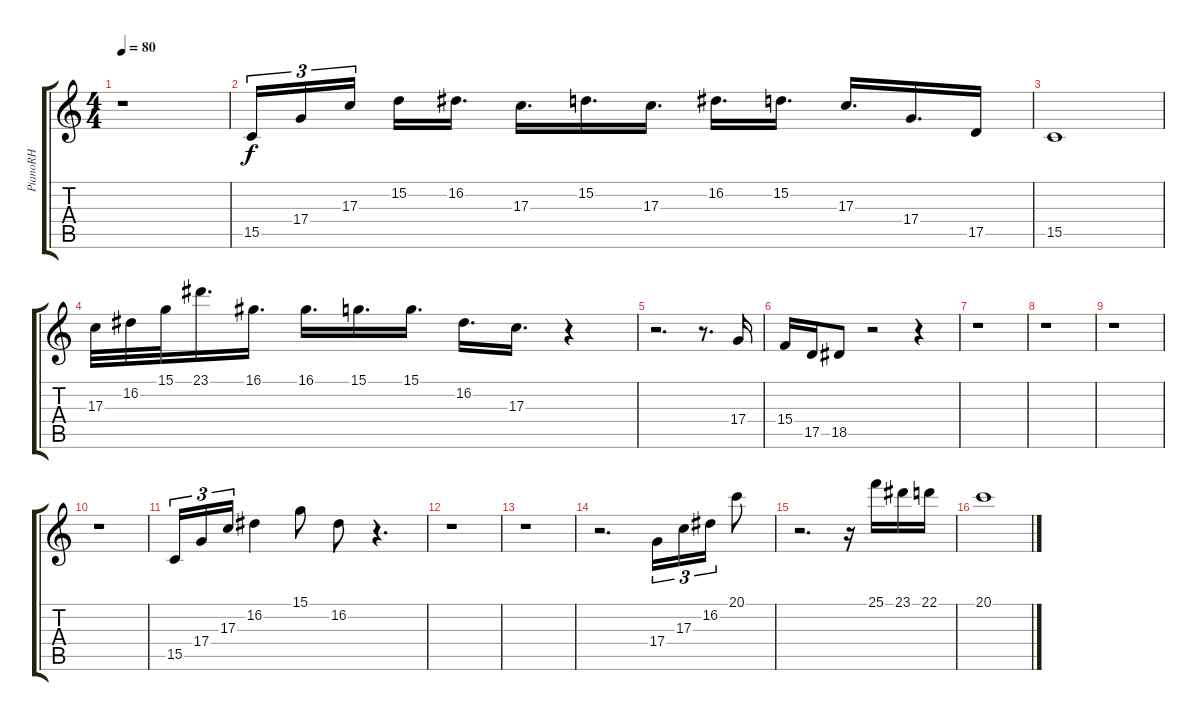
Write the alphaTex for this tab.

\track ("PianoRH" "PianoRH") {instrument acousticgrandpiano}
\staff {score tabs}
\tuning (E4 B3 G3 D3 A2 E2) {hide}
\ts (4 4)
\tempo 80
\clef g2
\ks c
r.1{dy f} |
15.5.16{tu (3 2)} 17.4.16{tu (3 2)} 17.3.16{tu (3 2) beam splitsecondary} 15.2.16 16.2.16{d} 17.3.16{d} 15.2.16{d} 17.3.16{d} 16.2.16{d} 15.2.16{d} 17.3.16{d} 17.4.16{d} 17.5.16 |
15.5.1 |
17.3.32 16.2.32 15.1.32 23.1.16{d} 16.1.16{d} 16.1.16{d} 15.1.16{d} 15.1.16{d} 16.2.16{d} 17.3.16{d} r.4 |
r.2{d} r.8{d} 17.4.16 |
15.4.16 17.5.16 18.5.8 r.2 r.4 |
r.1 |
r.1 |
r.1 |
r.1 |
15.5.16{tu (3 2)} 17.4.16{tu (3 2)} 17.3.16{tu (3 2)} 16.2.4 15.1.8 16.2.8 r.4{d} |
r.1 |
r.1 |
r.2{d} 17.4.16{tu (3 2)} 17.3.16{tu (3 2)} 16.2.16{tu (3 2)} 20.1.8 |
r.2{d} r.16 25.1.16 23.1.16 22.1.16 |
20.1.1
